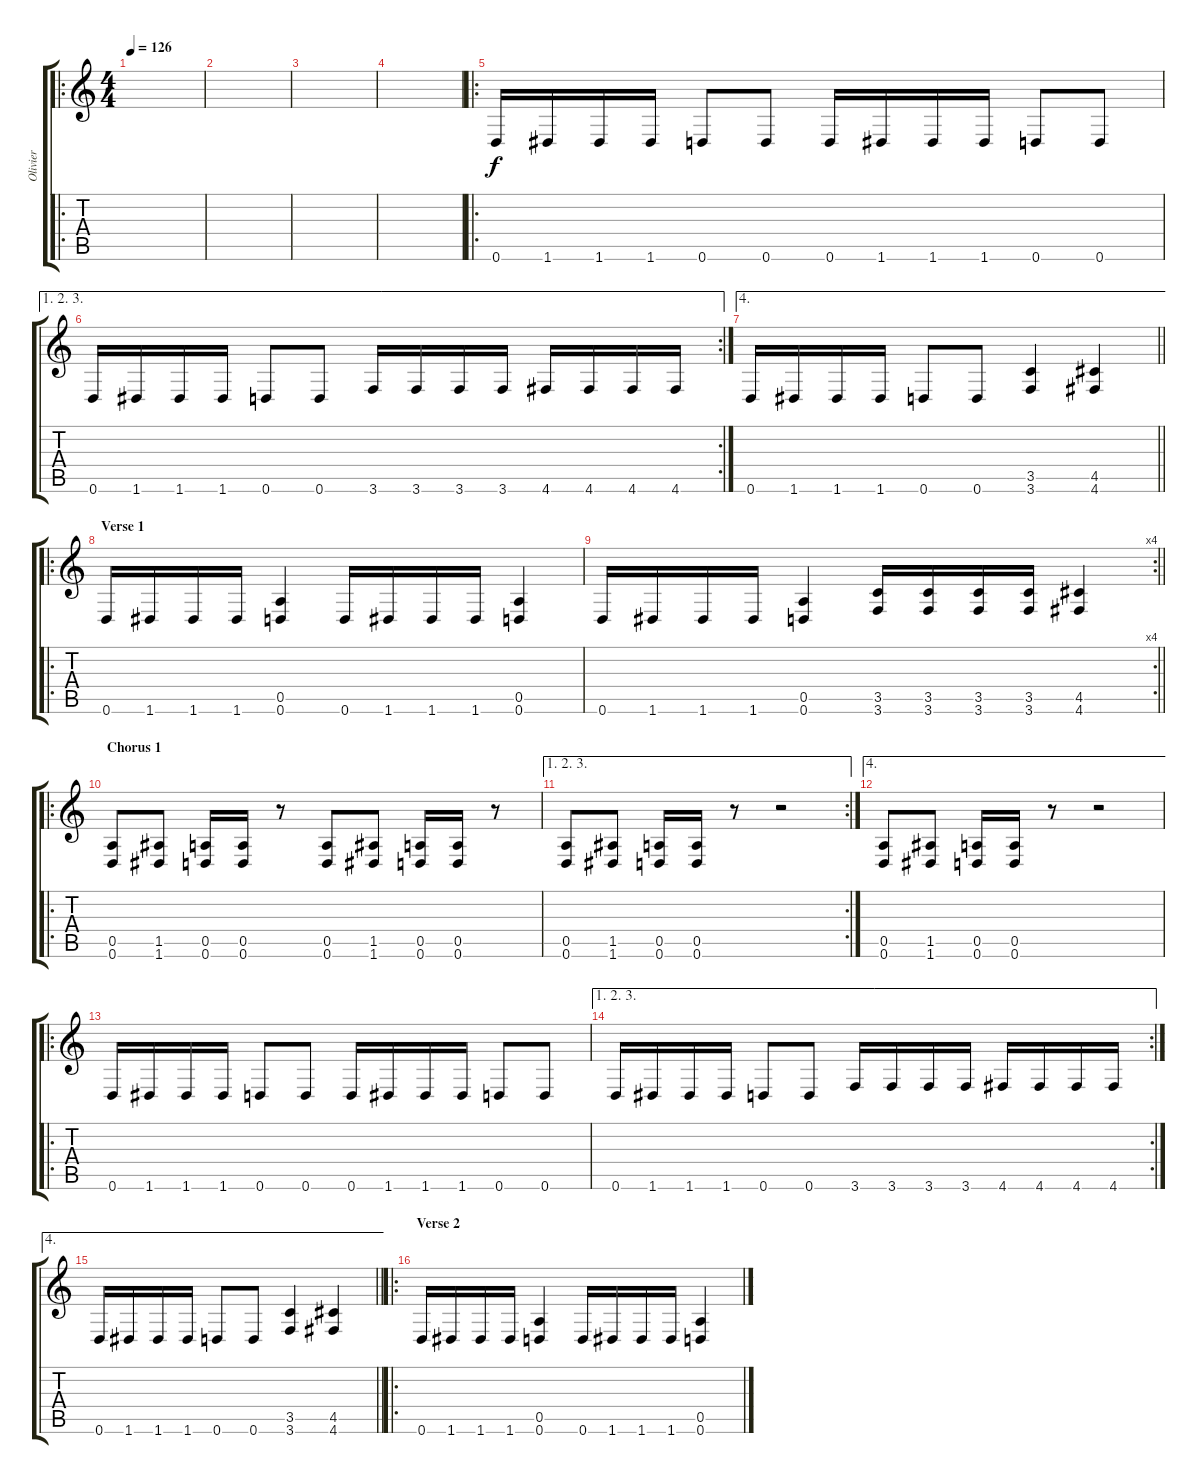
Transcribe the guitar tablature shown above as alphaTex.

\track ("Olivier" "Olivier") {instrument distortionguitar}
\staff {score tabs}
\tuning (E4 B3 G3 D3 A2 D2) {hide}
\ro
\ts (4 4)
\tempo 126
\clef g2
\ks c
|
|
|
|
\ro
0.6.16 1.6.16 1.6.16 1.6.16 0.6.8 0.6.8 0.6.16 1.6.16 1.6.16 1.6.16 0.6.8 0.6.8 |
\ae (1 2 3)
\rc 2
0.6.16 1.6.16 1.6.16 1.6.16 0.6.8 0.6.8 3.6.16 3.6.16 3.6.16 3.6.16 4.6.16 4.6.16 4.6.16 4.6.16 |
\ae 4
\barLineRight lightlight
0.6.16 1.6.16 1.6.16 1.6.16 0.6.8 0.6.8 (3.5 3.6).4 (4.5 4.6).4 |
\ro
\section ("" "Verse 1")
0.6.16 1.6.16 1.6.16 1.6.16 (0.5 0.6).4 0.6.16 1.6.16 1.6.16 1.6.16 (0.5 0.6).4 |
\rc 4
\barLineRight lightlight
0.6.16 1.6.16 1.6.16 1.6.16 (0.5 0.6).4 (3.5 3.6).16 (3.5 3.6).16 (3.5 3.6).16 (3.5 3.6).16 (4.5 4.6).4 |
\ro
\section ("" "Chorus 1")
(0.5 0.6).8 (1.5 1.6).8 (0.5 0.6).16 (0.5 0.6).16 r.8 (0.5 0.6).8 (1.5 1.6).8 (0.5 0.6).16 (0.5 0.6).16 r.8 |
\ae (1 2 3)
\rc 2
(0.5 0.6).8 (1.5 1.6).8 (0.5 0.6).16 (0.5 0.6).16 r.8 r.2 |
\ae 4
(0.5 0.6).8 (1.5 1.6).8 (0.5 0.6).16 (0.5 0.6).16 r.8 r.2 |
\ro
0.6.16 1.6.16 1.6.16 1.6.16 0.6.8 0.6.8 0.6.16 1.6.16 1.6.16 1.6.16 0.6.8 0.6.8 |
\ae (1 2 3)
\rc 2
0.6.16 1.6.16 1.6.16 1.6.16 0.6.8 0.6.8 3.6.16 3.6.16 3.6.16 3.6.16 4.6.16 4.6.16 4.6.16 4.6.16 |
\ae 4
\barLineRight lightlight
0.6.16 1.6.16 1.6.16 1.6.16 0.6.8 0.6.8 (3.5 3.6).4 (4.5 4.6).4 |
\ro
\section ("" "Verse 2")
0.6.16 1.6.16 1.6.16 1.6.16 (0.5 0.6).4 0.6.16 1.6.16 1.6.16 1.6.16 (0.5 0.6).4
